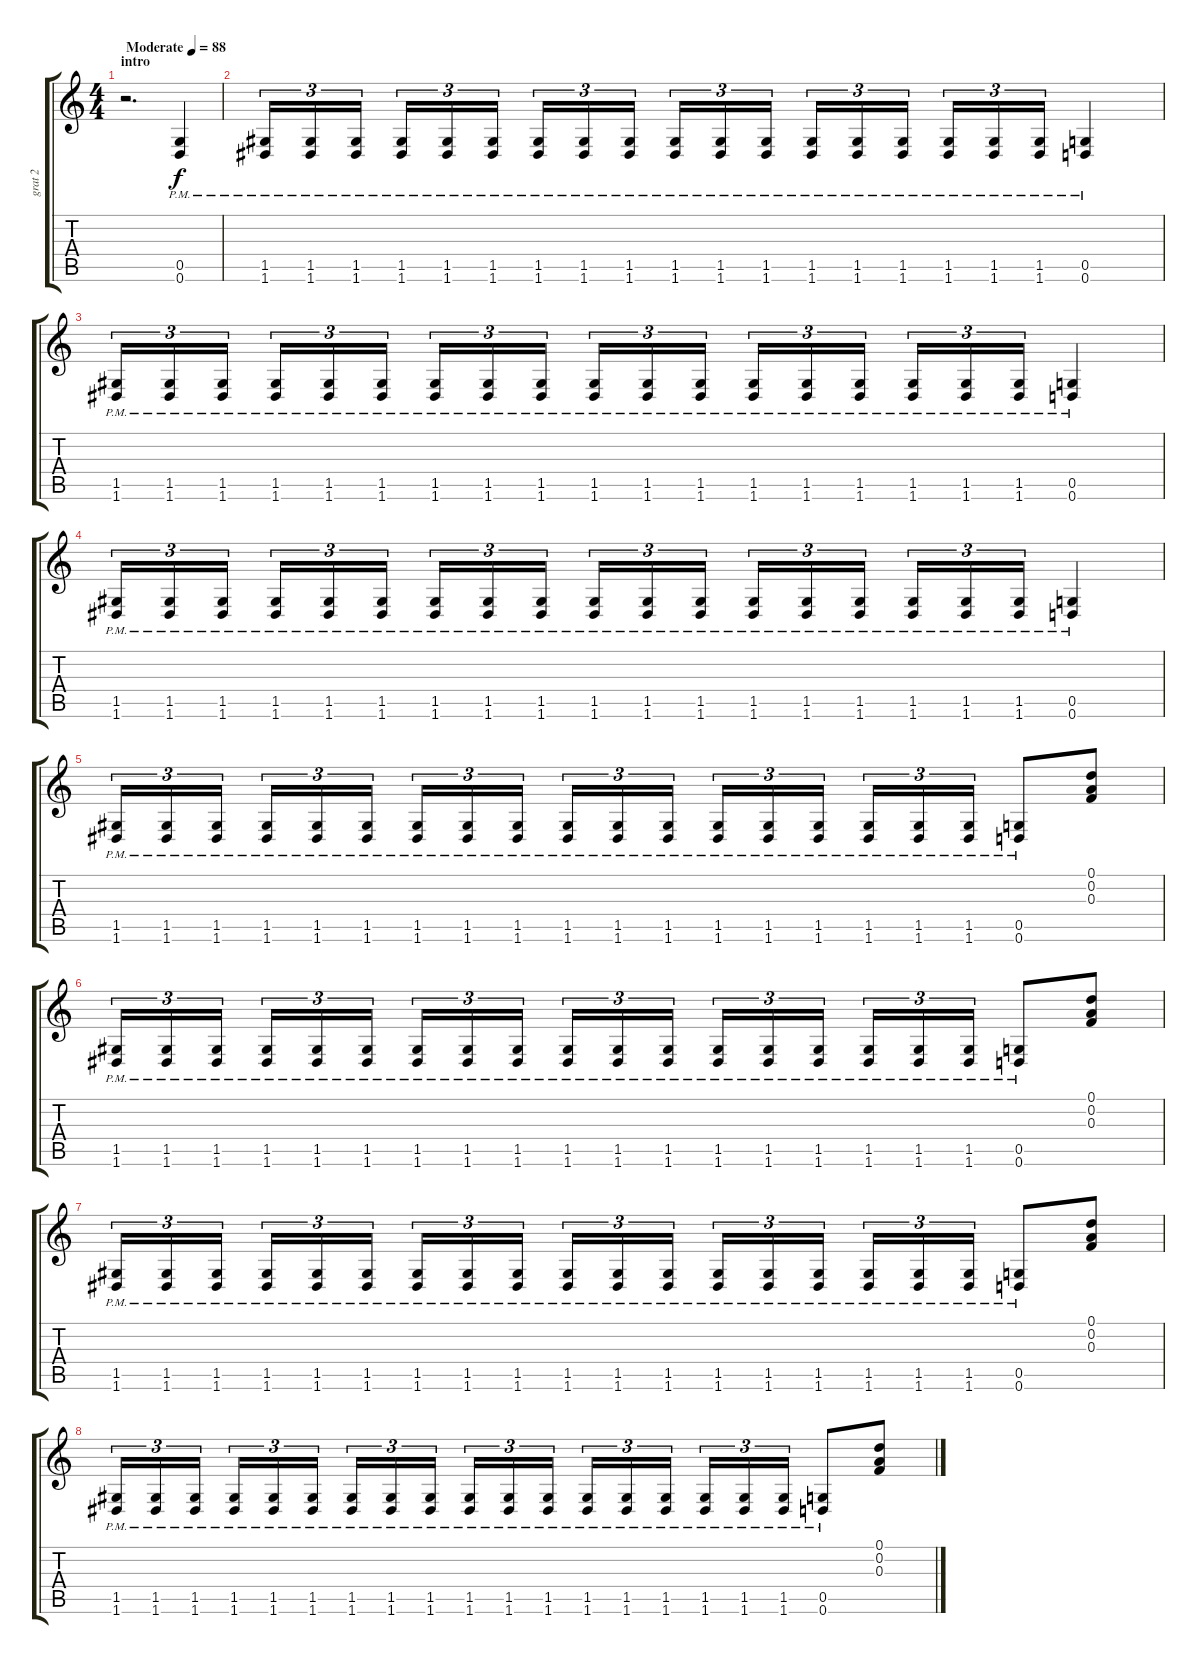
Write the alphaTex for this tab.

\track ("grat 2" "grat 2") {instrument distortionguitar}
\staff {score tabs}
\tuning (D4 A3 F3 C3 G2 D2) {hide}
\ts (4 4)
\section ("" "intro")
\tempo (88 "Moderate")
\clef g2
\ks c
r.2{d dy f instrument distortionguitar} (0.5{pm} 0.6{pm}).4 |
(1.5{pm} 1.6{pm}).16{tu (3 2)} (1.5{pm} 1.6{pm}).16{tu (3 2)} (1.5{pm} 1.6{pm}).16{tu (3 2) beam splitsecondary} (1.5{pm} 1.6{pm}).16{tu (3 2)} (1.5{pm} 1.6{pm}).16{tu (3 2)} (1.5{pm} 1.6{pm}).16{tu (3 2)} (1.5{pm} 1.6{pm}).16{tu (3 2)} (1.5{pm} 1.6{pm}).16{tu (3 2)} (1.5{pm} 1.6{pm}).16{tu (3 2) beam splitsecondary} (1.5{pm} 1.6{pm}).16{tu (3 2)} (1.5{pm} 1.6{pm}).16{tu (3 2)} (1.5{pm} 1.6{pm}).16{tu (3 2)} (1.5{pm} 1.6{pm}).16{tu (3 2)} (1.5{pm} 1.6{pm}).16{tu (3 2)} (1.5{pm} 1.6{pm}).16{tu (3 2) beam splitsecondary} (1.5{pm} 1.6{pm}).16{tu (3 2)} (1.5{pm} 1.6{pm}).16{tu (3 2)} (1.5{pm} 1.6{pm}).16{tu (3 2)} (0.5{pm} 0.6{pm}).4 |
(1.5{pm} 1.6{pm}).16{tu (3 2)} (1.5{pm} 1.6{pm}).16{tu (3 2)} (1.5{pm} 1.6{pm}).16{tu (3 2) beam splitsecondary} (1.5{pm} 1.6{pm}).16{tu (3 2)} (1.5{pm} 1.6{pm}).16{tu (3 2)} (1.5{pm} 1.6{pm}).16{tu (3 2)} (1.5{pm} 1.6{pm}).16{tu (3 2)} (1.5{pm} 1.6{pm}).16{tu (3 2)} (1.5{pm} 1.6{pm}).16{tu (3 2) beam splitsecondary} (1.5{pm} 1.6{pm}).16{tu (3 2)} (1.5{pm} 1.6{pm}).16{tu (3 2)} (1.5{pm} 1.6{pm}).16{tu (3 2)} (1.5{pm} 1.6{pm}).16{tu (3 2)} (1.5{pm} 1.6{pm}).16{tu (3 2)} (1.5{pm} 1.6{pm}).16{tu (3 2) beam splitsecondary} (1.5{pm} 1.6{pm}).16{tu (3 2)} (1.5{pm} 1.6{pm}).16{tu (3 2)} (1.5{pm} 1.6{pm}).16{tu (3 2)} (0.5{pm} 0.6{pm}).4 |
(1.5{pm} 1.6{pm}).16{tu (3 2)} (1.5{pm} 1.6{pm}).16{tu (3 2)} (1.5{pm} 1.6{pm}).16{tu (3 2) beam splitsecondary} (1.5{pm} 1.6{pm}).16{tu (3 2)} (1.5{pm} 1.6{pm}).16{tu (3 2)} (1.5{pm} 1.6{pm}).16{tu (3 2)} (1.5{pm} 1.6{pm}).16{tu (3 2)} (1.5{pm} 1.6{pm}).16{tu (3 2)} (1.5{pm} 1.6{pm}).16{tu (3 2) beam splitsecondary} (1.5{pm} 1.6{pm}).16{tu (3 2)} (1.5{pm} 1.6{pm}).16{tu (3 2)} (1.5{pm} 1.6{pm}).16{tu (3 2)} (1.5{pm} 1.6{pm}).16{tu (3 2)} (1.5{pm} 1.6{pm}).16{tu (3 2)} (1.5{pm} 1.6{pm}).16{tu (3 2) beam splitsecondary} (1.5{pm} 1.6{pm}).16{tu (3 2)} (1.5{pm} 1.6{pm}).16{tu (3 2)} (1.5{pm} 1.6{pm}).16{tu (3 2)} (0.5{pm} 0.6{pm}).4 |
(1.5{pm} 1.6{pm}).16{tu (3 2)} (1.5{pm} 1.6{pm}).16{tu (3 2)} (1.5{pm} 1.6{pm}).16{tu (3 2) beam splitsecondary} (1.5{pm} 1.6{pm}).16{tu (3 2)} (1.5{pm} 1.6{pm}).16{tu (3 2)} (1.5{pm} 1.6{pm}).16{tu (3 2)} (1.5{pm} 1.6{pm}).16{tu (3 2)} (1.5{pm} 1.6{pm}).16{tu (3 2)} (1.5{pm} 1.6{pm}).16{tu (3 2) beam splitsecondary} (1.5{pm} 1.6{pm}).16{tu (3 2)} (1.5{pm} 1.6{pm}).16{tu (3 2)} (1.5{pm} 1.6{pm}).16{tu (3 2)} (1.5{pm} 1.6{pm}).16{tu (3 2)} (1.5{pm} 1.6{pm}).16{tu (3 2)} (1.5{pm} 1.6{pm}).16{tu (3 2) beam splitsecondary} (1.5{pm} 1.6{pm}).16{tu (3 2)} (1.5{pm} 1.6{pm}).16{tu (3 2)} (1.5{pm} 1.6{pm}).16{tu (3 2)} (0.5{pm} 0.6{pm}).8 (0.1 0.2 0.3).8 |
(1.5{pm} 1.6{pm}).16{tu (3 2)} (1.5{pm} 1.6{pm}).16{tu (3 2)} (1.5{pm} 1.6{pm}).16{tu (3 2) beam splitsecondary} (1.5{pm} 1.6{pm}).16{tu (3 2)} (1.5{pm} 1.6{pm}).16{tu (3 2)} (1.5{pm} 1.6{pm}).16{tu (3 2)} (1.5{pm} 1.6{pm}).16{tu (3 2)} (1.5{pm} 1.6{pm}).16{tu (3 2)} (1.5{pm} 1.6{pm}).16{tu (3 2) beam splitsecondary} (1.5{pm} 1.6{pm}).16{tu (3 2)} (1.5{pm} 1.6{pm}).16{tu (3 2)} (1.5{pm} 1.6{pm}).16{tu (3 2)} (1.5{pm} 1.6{pm}).16{tu (3 2)} (1.5{pm} 1.6{pm}).16{tu (3 2)} (1.5{pm} 1.6{pm}).16{tu (3 2) beam splitsecondary} (1.5{pm} 1.6{pm}).16{tu (3 2)} (1.5{pm} 1.6{pm}).16{tu (3 2)} (1.5{pm} 1.6{pm}).16{tu (3 2)} (0.5{pm} 0.6{pm}).8 (0.1 0.2 0.3).8 |
(1.5{pm} 1.6{pm}).16{tu (3 2)} (1.5{pm} 1.6{pm}).16{tu (3 2)} (1.5{pm} 1.6{pm}).16{tu (3 2) beam splitsecondary} (1.5{pm} 1.6{pm}).16{tu (3 2)} (1.5{pm} 1.6{pm}).16{tu (3 2)} (1.5{pm} 1.6{pm}).16{tu (3 2)} (1.5{pm} 1.6{pm}).16{tu (3 2)} (1.5{pm} 1.6{pm}).16{tu (3 2)} (1.5{pm} 1.6{pm}).16{tu (3 2) beam splitsecondary} (1.5{pm} 1.6{pm}).16{tu (3 2)} (1.5{pm} 1.6{pm}).16{tu (3 2)} (1.5{pm} 1.6{pm}).16{tu (3 2)} (1.5{pm} 1.6{pm}).16{tu (3 2)} (1.5{pm} 1.6{pm}).16{tu (3 2)} (1.5{pm} 1.6{pm}).16{tu (3 2) beam splitsecondary} (1.5{pm} 1.6{pm}).16{tu (3 2)} (1.5{pm} 1.6{pm}).16{tu (3 2)} (1.5{pm} 1.6{pm}).16{tu (3 2)} (0.5{pm} 0.6{pm}).8 (0.1 0.2 0.3).8 |
(1.5{pm} 1.6{pm}).16{tu (3 2)} (1.5{pm} 1.6{pm}).16{tu (3 2)} (1.5{pm} 1.6{pm}).16{tu (3 2) beam splitsecondary} (1.5{pm} 1.6{pm}).16{tu (3 2)} (1.5{pm} 1.6{pm}).16{tu (3 2)} (1.5{pm} 1.6{pm}).16{tu (3 2)} (1.5{pm} 1.6{pm}).16{tu (3 2)} (1.5{pm} 1.6{pm}).16{tu (3 2)} (1.5{pm} 1.6{pm}).16{tu (3 2) beam splitsecondary} (1.5{pm} 1.6{pm}).16{tu (3 2)} (1.5{pm} 1.6{pm}).16{tu (3 2)} (1.5{pm} 1.6{pm}).16{tu (3 2)} (1.5{pm} 1.6{pm}).16{tu (3 2)} (1.5{pm} 1.6{pm}).16{tu (3 2)} (1.5{pm} 1.6{pm}).16{tu (3 2) beam splitsecondary} (1.5{pm} 1.6{pm}).16{tu (3 2)} (1.5{pm} 1.6{pm}).16{tu (3 2)} (1.5{pm} 1.6{pm}).16{tu (3 2)} (0.5{pm} 0.6{pm}).8 (0.1 0.2 0.3).8
